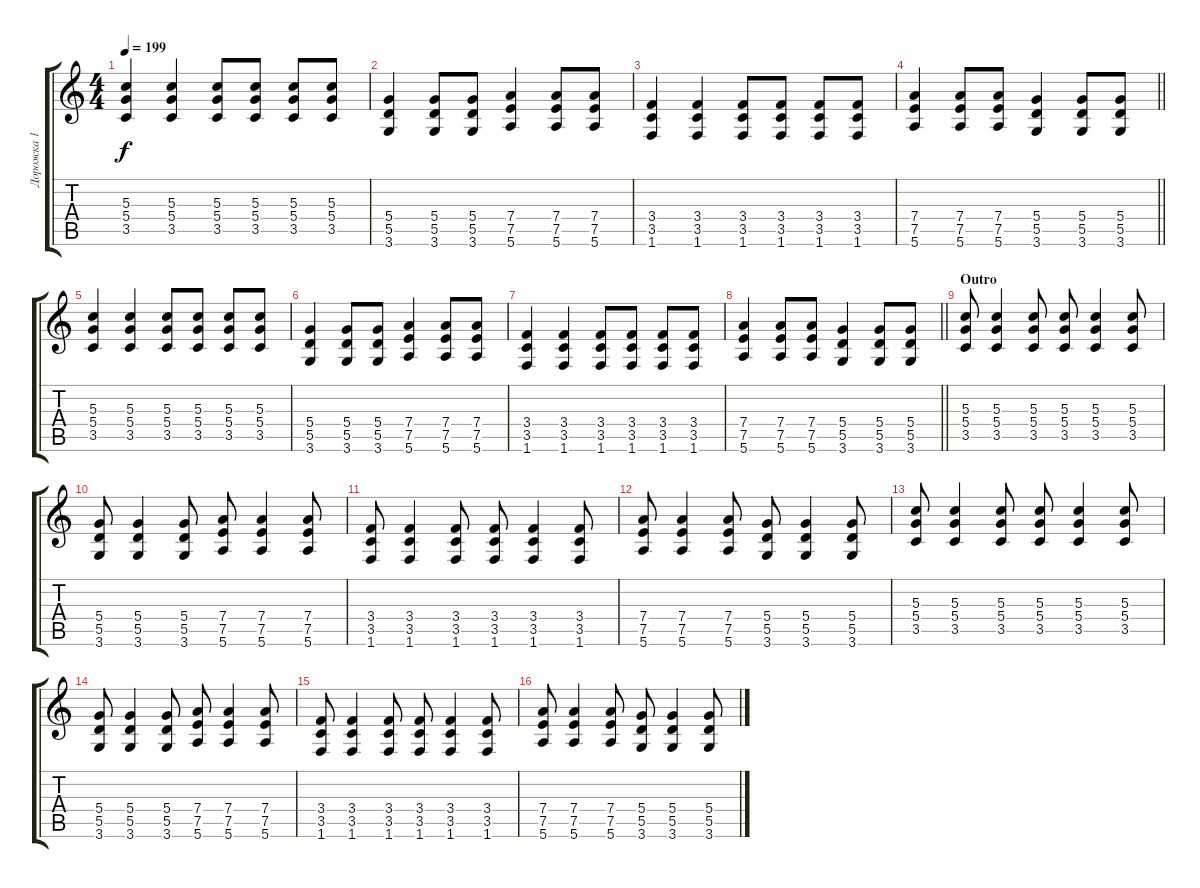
\track ("Дорожка 1" "Дорожка 1") {instrument distortionguitar}
\staff {score tabs}
\tuning (E4 B3 G3 D3 A2 E2) {hide}
\ts (4 4)
\tempo 199
\clef g2
\ks c
(5.3 5.4 3.5).4{dy f} (5.3 5.4 3.5).4 (5.3 5.4 3.5).8 (5.3 5.4 3.5).8 (5.3 5.4 3.5).8 (5.3 5.4 3.5).8 |
(5.4 5.5 3.6).4 (5.4 5.5 3.6).8 (5.4 5.5 3.6).8 (7.4 7.5 5.6).4 (7.4 7.5 5.6).8 (7.4 7.5 5.6).8 |
(3.4 3.5 1.6).4 (3.4 3.5 1.6).4 (3.4 3.5 1.6).8 (3.4 3.5 1.6).8 (3.4 3.5 1.6).8 (3.4 3.5 1.6).8 |
\barLineRight lightlight
(7.4 7.5 5.6).4 (7.4 7.5 5.6).8 (7.4 7.5 5.6).8 (5.4 5.5 3.6).4 (5.4 5.5 3.6).8 (5.4 5.5 3.6).8 |
(5.3 5.4 3.5).4 (5.3 5.4 3.5).4 (5.3 5.4 3.5).8 (5.3 5.4 3.5).8 (5.3 5.4 3.5).8 (5.3 5.4 3.5).8 |
(5.4 5.5 3.6).4 (5.4 5.5 3.6).8 (5.4 5.5 3.6).8 (7.4 7.5 5.6).4 (7.4 7.5 5.6).8 (7.4 7.5 5.6).8 |
(3.4 3.5 1.6).4 (3.4 3.5 1.6).4 (3.4 3.5 1.6).8 (3.4 3.5 1.6).8 (3.4 3.5 1.6).8 (3.4 3.5 1.6).8 |
\barLineRight lightlight
(7.4 7.5 5.6).4 (7.4 7.5 5.6).8 (7.4 7.5 5.6).8 (5.4 5.5 3.6).4 (5.4 5.5 3.6).8 (5.4 5.5 3.6).8 |
\section ("" "Outro")
(5.3 5.4 3.5).8 (5.3 5.4 3.5).4 (5.3 5.4 3.5).8 (5.3 5.4 3.5).8 (5.3 5.4 3.5).4 (5.3 5.4 3.5).8 |
(5.4 5.5 3.6).8 (5.4 5.5 3.6).4 (5.4 5.5 3.6).8 (7.4 7.5 5.6).8 (7.4 7.5 5.6).4 (7.4 7.5 5.6).8 |
(3.4 3.5 1.6).8 (3.4 3.5 1.6).4 (3.4 3.5 1.6).8 (3.4 3.5 1.6).8 (3.4 3.5 1.6).4 (3.4 3.5 1.6).8 |
(7.4 7.5 5.6).8 (7.4 7.5 5.6).4 (7.4 7.5 5.6).8 (5.4 5.5 3.6).8 (5.4 5.5 3.6).4 (5.4 5.5 3.6).8 |
(5.3 5.4 3.5).8 (5.3 5.4 3.5).4 (5.3 5.4 3.5).8 (5.3 5.4 3.5).8 (5.3 5.4 3.5).4 (5.3 5.4 3.5).8 |
(5.4 5.5 3.6).8 (5.4 5.5 3.6).4 (5.4 5.5 3.6).8 (7.4 7.5 5.6).8 (7.4 7.5 5.6).4 (7.4 7.5 5.6).8 |
(3.4 3.5 1.6).8 (3.4 3.5 1.6).4 (3.4 3.5 1.6).8 (3.4 3.5 1.6).8 (3.4 3.5 1.6).4 (3.4 3.5 1.6).8 |
(7.4 7.5 5.6).8 (7.4 7.5 5.6).4 (7.4 7.5 5.6).8 (5.4 5.5 3.6).8 (5.4 5.5 3.6).4 (5.4 5.5 3.6).8
